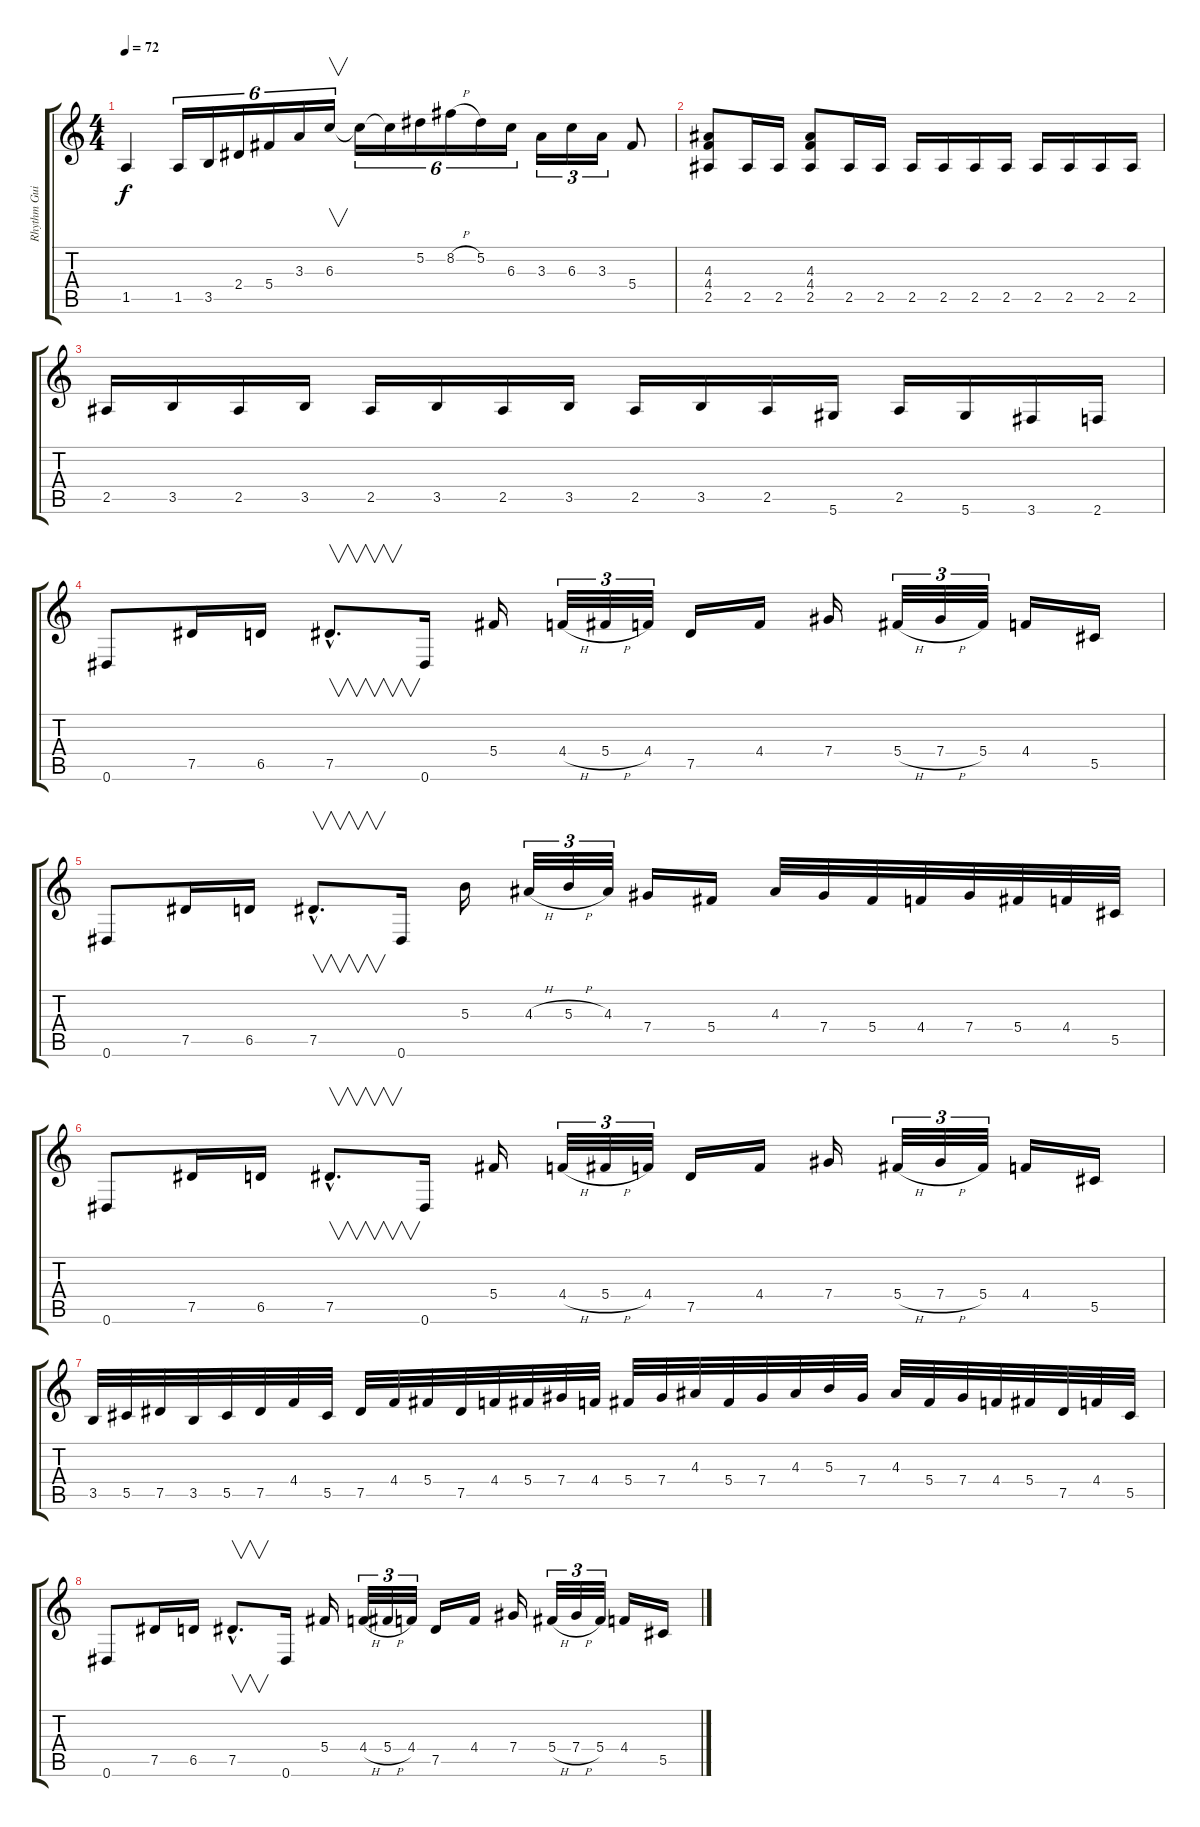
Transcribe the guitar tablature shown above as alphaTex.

\track ("Rhythm Guitar" "Rhythm Gui") {instrument overdrivenguitar}
\staff {score tabs}
\tuning (Eb4 Bb3 Gb3 Db3 Ab2 Eb2) {hide}
\ts (4 4)
\tempo 72
\clef g2
\ks c
1.5.4{dy f} 1.5.16{tu (6 4)} 3.5.16{tu (6 4)} 2.4.16{tu (6 4)} 5.4.16{tu (6 4)} 3.3.16{tu (6 4)} 6.3.16{v tu (6 4)} 6.3{t}.16{tu (6 4)} 6.3{t}.16{tu (6 4)} 5.2.16{tu (6 4)} 8.2{h}.16{tu (6 4)} 5.2.16{tu (6 4)} 6.3.16{tu (6 4)} 3.3.16{tu (3 2)} 6.3.16{tu (3 2)} 3.3.16{tu (3 2)} 5.4.8 |
(4.3 4.4 2.5).8 2.5.16 2.5.16 (4.3 4.4 2.5).8 2.5.16 2.5.16 2.5.16 2.5.16 2.5.16 2.5.16 2.5.16 2.5.16 2.5.16 2.5.16 |
2.5.16 3.5.16 2.5.16 3.5.16 2.5.16 3.5.16 2.5.16 3.5.16 2.5.16 3.5.16 2.5.16 5.6.16 2.5.16 5.6.16 3.6.16 2.6.16 |
0.6.8 7.5.16 6.5.16 7.5{hac}.8{v d} 0.6.16 5.4.16 4.4{h}.32{tu (3 2)} 5.4{h}.32{tu (3 2)} 4.4.32{tu (3 2)} 7.5.16 4.4.16 7.4.16 5.4{h}.32{tu (3 2)} 7.4{h}.32{tu (3 2)} 5.4.32{tu (3 2)} 4.4.16 5.5.16 |
0.6.8 7.5.16 6.5.16 7.5{hac}.8{v d} 0.6.16 5.3.16 4.3{h}.32{tu (3 2)} 5.3{h}.32{tu (3 2)} 4.3.32{tu (3 2)} 7.4.16 5.4.16 4.3.32 7.4.32 5.4.32 4.4.32 7.4.32 5.4.32 4.4.32 5.5.32 |
0.6.8 7.5.16 6.5.16 7.5{hac}.8{v d} 0.6.16 5.4.16 4.4{h}.32{tu (3 2)} 5.4{h}.32{tu (3 2)} 4.4.32{tu (3 2)} 7.5.16 4.4.16 7.4.16 5.4{h}.32{tu (3 2)} 7.4{h}.32{tu (3 2)} 5.4.32{tu (3 2)} 4.4.16 5.5.16 |
3.5.32 5.5.32 7.5.32 3.5.32 5.5.32 7.5.32 4.4.32 5.5.32 7.5.32 4.4.32 5.4.32 7.5.32 4.4.32 5.4.32 7.4.32 4.4.32 5.4.32 7.4.32 4.3.32 5.4.32 7.4.32 4.3.32 5.3.32 7.4.32 4.3.32 5.4.32 7.4.32 4.4.32 5.4.32 7.5.32 4.4.32 5.5.32 |
0.6.8 7.5.16 6.5.16 7.5{hac}.8{v d} 0.6.16 5.4.16 4.4{h}.32{tu (3 2)} 5.4{h}.32{tu (3 2)} 4.4.32{tu (3 2)} 7.5.16 4.4.16 7.4.16 5.4{h}.32{tu (3 2)} 7.4{h}.32{tu (3 2)} 5.4.32{tu (3 2)} 4.4.16 5.5.16
